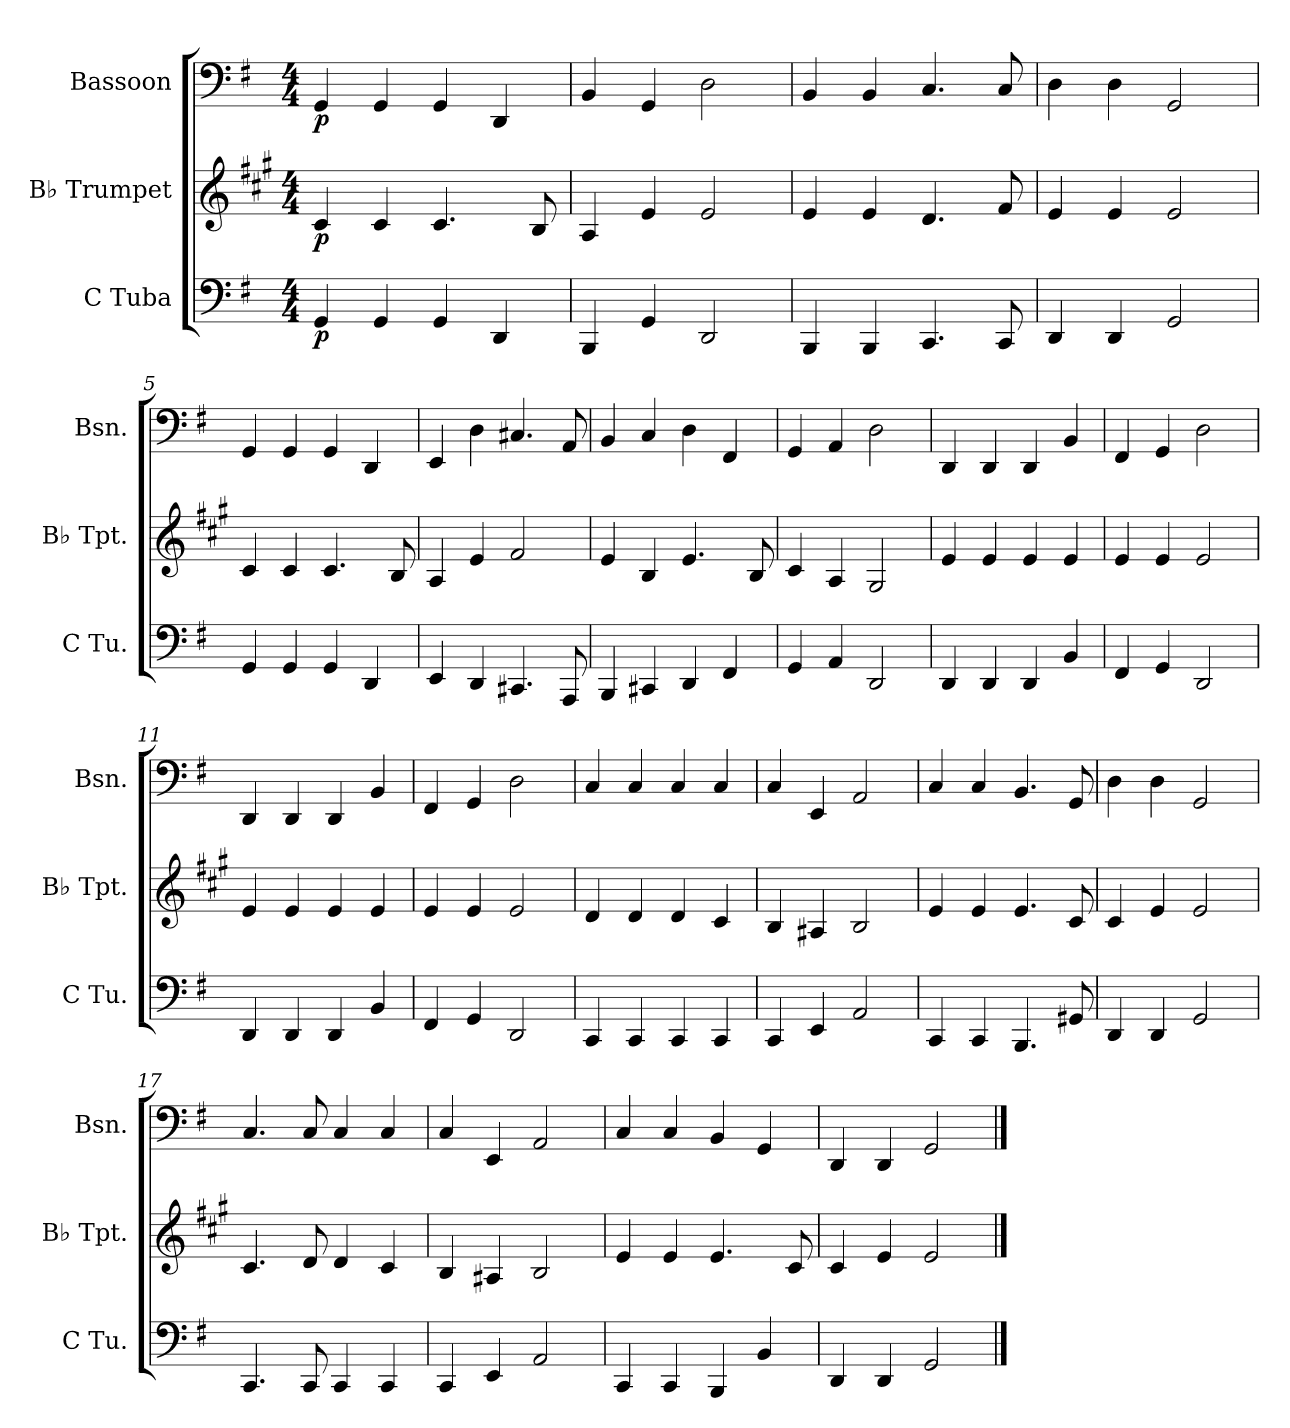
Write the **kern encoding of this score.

**kern	**dynam	**kern	**dynam	**kern	**dynam
*part3	*part3	*part2	*part2	*part1	*part1
*staff3	*staff3	*staff2	*staff2	*staff1	*staff1
*I"C Tuba	*	*I"B♭ Trumpet	*	*I"Bassoon	*
*I'C Tu.	*	*I'B♭ Tpt.	*	*I'Bsn.	*
*clefF4	*	*clefG2	*	*clefF4	*
*	*	*ITrd1c2	*	*	*
*k[f#]	*	*k[f#]	*	*k[f#]	*
*G:	*	*G:	*	*G:	*
*M4/4	*	*M4/4	*	*M4/4	*
=1	=1	=1	=1	=1	=1
!	!LO:DY:b	!	!LO:DY:b	!	!LO:DY:b
4GG/	p	4B/	p	4GG/	p
4GG/	.	4B/	.	4GG/	.
4GG/	.	4.B/	.	4GG/	.
4DD/	.	.	.	4DD/	.
.	.	8A/	.	.	.
=2	=2	=2	=2	=2	=2
4BBB/	.	4G/	.	4BB/	.
4GG/	.	4d/	.	4GG/	.
2DD/	.	2d/	.	2D\	.
=3	=3	=3	=3	=3	=3
4BBB/	.	4d/	.	4BB/	.
4BBB/	.	4d/	.	4BB/	.
4.CC/	.	4.c/	.	4.C/	.
8CC/	.	8e/	.	8C/	.
=4	=4	=4	=4	=4	=4
4DD/	.	4d/	.	4D\	.
4DD/	.	4d/	.	4D\	.
2GG/	.	2d/	.	2GG/	.
=5	=5	=5	=5	=5	=5
4GG/	.	4B/	.	4GG/	.
4GG/	.	4B/	.	4GG/	.
4GG/	.	4.B/	.	4GG/	.
4DD/	.	.	.	4DD/	.
.	.	8A/	.	.	.
=6	=6	=6	=6	=6	=6
4EE/	.	4G/	.	4EE/	.
4DD/	.	4d/	.	4D\	.
4.CC#X/	.	2e/	.	4.C#X/	.
8AAA/	.	.	.	8AA/	.
!!LO:LB:g=z
=7	=7	=7	=7	=7	=7
4BBB/	.	4d/	.	4BB/	.
4CC#X/	.	4A/	.	4C/	.
4DD/	.	4.d/	.	4D\	.
4FF#/	.	.	.	4FF#/	.
.	.	8A/	.	.	.
=8	=8	=8	=8	=8	=8
4GG/	.	4B/	.	4GG/	.
4AA/	.	4G/	.	4AA/	.
2DD/	.	2F#/	.	2D\	.
=9	=9	=9	=9	=9	=9
4DD/	.	4d/	.	4DD/	.
4DD/	.	4d/	.	4DD/	.
4DD/	.	4d/	.	4DD/	.
4BB/	.	4d/	.	4BB/	.
=10	=10	=10	=10	=10	=10
4FF#/	.	4d/	.	4FF#/	.
4GG/	.	4d/	.	4GG/	.
2DD/	.	2d/	.	2D\	.
=11	=11	=11	=11	=11	=11
4DD/	.	4d/	.	4DD/	.
4DD/	.	4d/	.	4DD/	.
4DD/	.	4d/	.	4DD/	.
4BB/	.	4d/	.	4BB/	.
=12	=12	=12	=12	=12	=12
4FF#/	.	4d/	.	4FF#/	.
4GG/	.	4d/	.	4GG/	.
2DD/	.	2d/	.	2D\	.
=13	=13	=13	=13	=13	=13
4CC/	.	4c/	.	4C/	.
4CC/	.	4c/	.	4C/	.
4CC/	.	4c/	.	4C/	.
4CC/	.	4B/	.	4C/	.
=14	=14	=14	=14	=14	=14
4CC/	.	4A/	.	4C/	.
4EE/	.	4G#X/	.	4EE/	.
2AA/	.	2A/	.	2AA/	.
!!LO:LB:g=z
=15	=15	=15	=15	=15	=15
4CC/	.	4d/	.	4C/	.
4CC/	.	4d/	.	4C/	.
4.BBB/	.	4.d/	.	4.BB/	.
8GG#X/	.	8B/	.	8GG/	.
=16	=16	=16	=16	=16	=16
4DD/	.	4B/	.	4D\	.
4DD/	.	4d/	.	4D\	.
2GG/	.	2d/	.	2GG/	.
=17	=17	=17	=17	=17	=17
4.CC/	.	4.B/	.	4.C/	.
8CC/	.	8c/	.	8C/	.
4CC/	.	4c/	.	4C/	.
4CC/	.	4B/	.	4C/	.
=18	=18	=18	=18	=18	=18
4CC/	.	4A/	.	4C/	.
4EE/	.	4G#X/	.	4EE/	.
2AA/	.	2A/	.	2AA/	.
=19	=19	=19	=19	=19	=19
4CC/	.	4d/	.	4C/	.
4CC/	.	4d/	.	4C/	.
4BBB/	.	4.d/	.	4BB/	.
4BB/	.	.	.	4GG/	.
.	.	8B/	.	.	.
=20	=20	=20	=20	=20	=20
4DD/	.	4B/	.	4DD/	.
4DD/	.	4d/	.	4DD/	.
2GG/	.	2d/	.	2GG/	.
==	==	==	==	==	==
*-	*-	*-	*-	*-	*-
